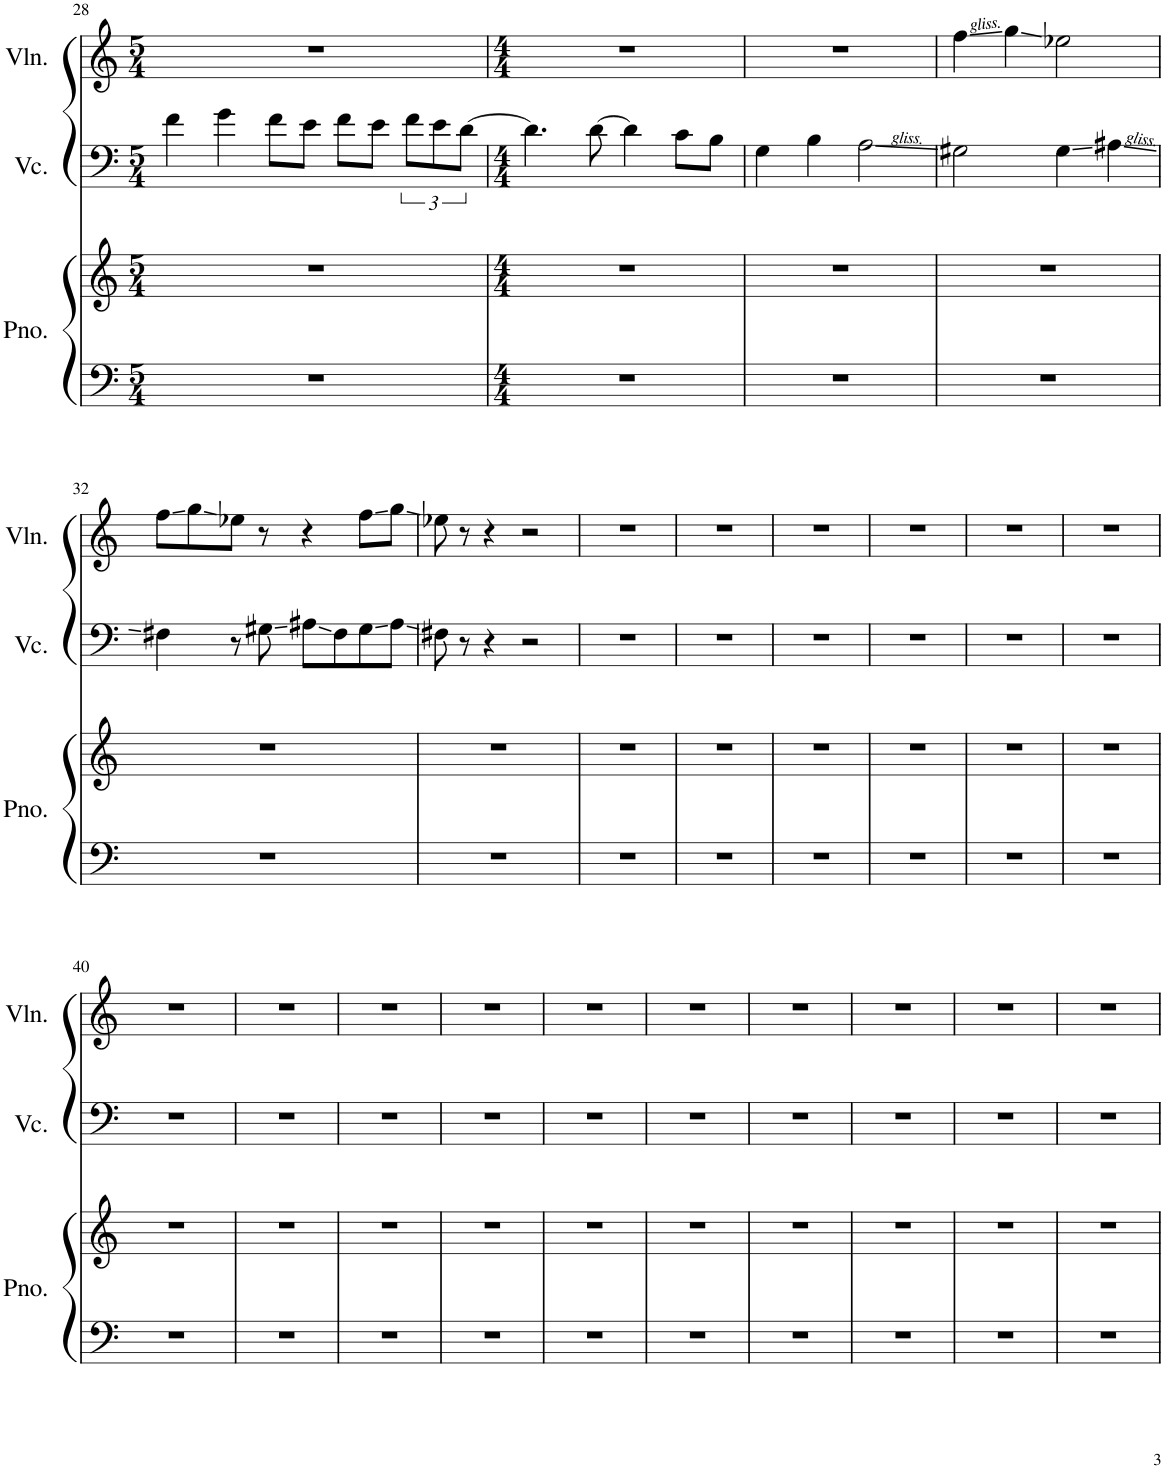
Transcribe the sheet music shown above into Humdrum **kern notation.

**kern	**kern	**kern	**kern
*part3	*part3	*part2	*part1
*staff4	*staff3	*staff2	*staff1
*I"Piano	*	*I"Violoncello	*I"Violin
*I'Pno.	*	*I'Vc.	*I'Vln.
!!LO:PB:g=z
*clefF4	*clefG2	*clefF4	*clefG2
*k[]	*k[]	*k[]	*k[]
*M5/4	*M5/4	*M5/4	*M5/4
=28	=28	=28	=28
4%5r	4%5r	4f\	4%5r
.	.	4g\	.
.	.	8f\L	.
.	.	8e\J	.
.	.	8f\L	.
.	.	8e\J	.
.	.	12f\L	.
.	.	12e\	.
.	.	[12d\J	.
=29	=29	=29	=29
*M4/4	*M4/4	*M4/4	*M4/4
1r	1r	4.d\]	1r
.	.	[8d\	.
.	.	4d\]	.
.	.	8c\L	.
.	.	8B\J	.
=30	=30	=30	=30
1r	1r	4G\	1r
.	.	4B\	.
.	.	2A\	.
=31	=31	=31	=31
1r	1r	2G#X\	4ff\
.	.	.	4gg\
.	.	4G#\	2ee-X\
.	.	4A#X\	.
!!LO:LB:g=z
=32	=32	=32	=32
1r	1r	4F#X\	8ff\L
.	.	.	8gg\
.	.	8r	8ee-X\J
.	.	8G#X\	8r
.	.	8A#X\L	4r
.	.	8F#\	.
.	.	8G#\	8ff\L
.	.	8A#\J	8gg\J
=33	=33	=33	=33
1r	1r	8F#X\	8ee-X\
.	.	8r	8r
.	.	4r	4r
.	.	2r	2r
=34	=34	=34	=34
1r	1r	1r	1r
=35	=35	=35	=35
1r	1r	1r	1r
=36	=36	=36	=36
1r	1r	1r	1r
=37	=37	=37	=37
1r	1r	1r	1r
=38	=38	=38	=38
1r	1r	1r	1r
=39	=39	=39	=39
1r	1r	1r	1r
!!LO:LB:g=z
=40	=40	=40	=40
1r	1r	1r	1r
=41	=41	=41	=41
1r	1r	1r	1r
=42	=42	=42	=42
1r	1r	1r	1r
=43	=43	=43	=43
1r	1r	1r	1r
=44	=44	=44	=44
1r	1r	1r	1r
=45	=45	=45	=45
1r	1r	1r	1r
=46	=46	=46	=46
1r	1r	1r	1r
=47	=47	=47	=47
1r	1r	1r	1r
=48	=48	=48	=48
1r	1r	1r	1r
=49	=49	=49	=49
1r	1r	1r	1r
=	=	=	=
*-	*-	*-	*-
